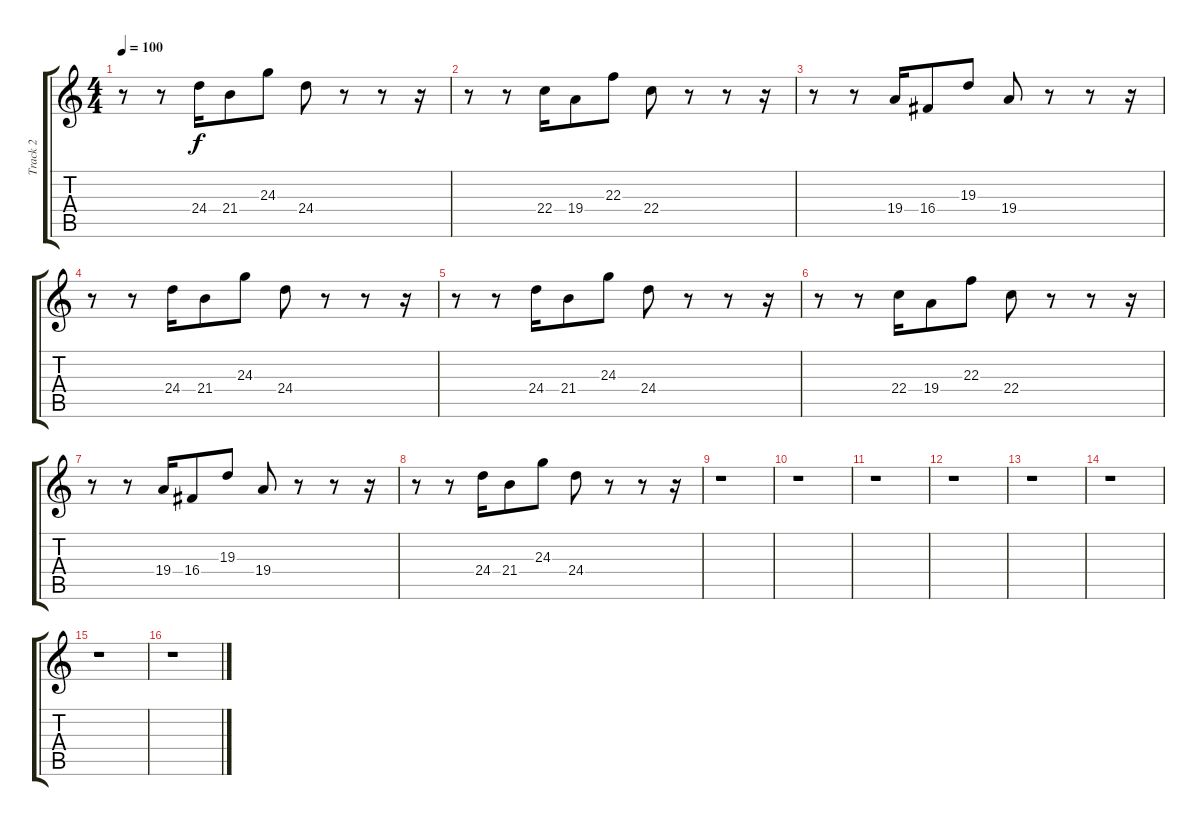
\track ("Track 2" "Track 2") {instrument lead1square}
\staff {score tabs}
\tuning (E4 B3 G3 D3 A2 E2) {hide}
\ts (4 4)
\tempo 100
\clef g2
\ks c
r.8{dy f} r.8 24.4.16 21.4.8 24.3.8 24.4.8 r.8 r.8 r.16 |
r.8 r.8 22.4.16 19.4.8 22.3.8 22.4.8 r.8 r.8 r.16 |
r.8 r.8 19.4.16 16.4.8 19.3.8 19.4.8 r.8 r.8 r.16 |
r.8 r.8 24.4.16 21.4.8 24.3.8 24.4.8 r.8 r.8 r.16 |
r.8 r.8 24.4.16 21.4.8 24.3.8 24.4.8 r.8 r.8 r.16 |
r.8 r.8 22.4.16 19.4.8 22.3.8 22.4.8 r.8 r.8 r.16 |
r.8 r.8 19.4.16 16.4.8 19.3.8 19.4.8 r.8 r.8 r.16 |
r.8 r.8 24.4.16 21.4.8 24.3.8 24.4.8 r.8 r.8 r.16 |
r.1 |
r.1 |
r.1 |
r.1 |
r.1 |
r.1 |
r.1 |
r.1
